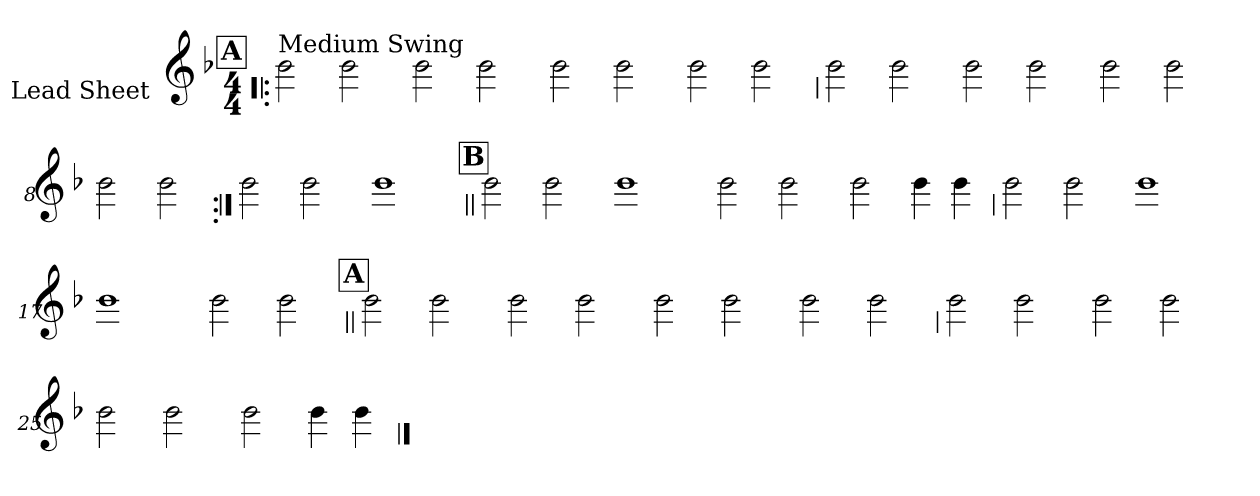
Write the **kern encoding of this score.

**kern
*part1
*staff1
*I"Lead Sheet
*stria0
*clefG2
*k[b-]
*F:
*M4/4
!!LO:REH:place=s1:a:t=A
=1!|:
!LO:TX:a:t=Medium Swing
2b-
2b-
=2-
2b-
2b-
=3-
2b-
2b-
=4-
2b-
2b-
!!LO:LB:g=z
=5
2b-
2b-
=6-
2b-
2b-
=7-
2b-
2b-
=8-
2b-
2b-
!!LO:LB:g=z
=9:|!
2b-
2b-
=10-
1b-
!!LO:LB:g=z
!!LO:REH:place=s1:a:t=B
=11||
2b-
2b-
=12-
1b-
=13-
2b-
2b-
=14-
2b-
4b-
4b-
!!LO:LB:g=z
=15
2b-
2b-
=16-
1b-
=17-
1b-
=18-
2b-
2b-
!!LO:LB:g=z
!!LO:REH:place=s1:a:t=A
=19||
2b-
2b-
=20-
2b-
2b-
=21-
2b-
2b-
=22-
2b-
2b-
!!LO:LB:g=z
=23
2b-
2b-
=24-
2b-
2b-
=25-
2b-
2b-
=26-
2b-
4b-
4b-
==
*-
